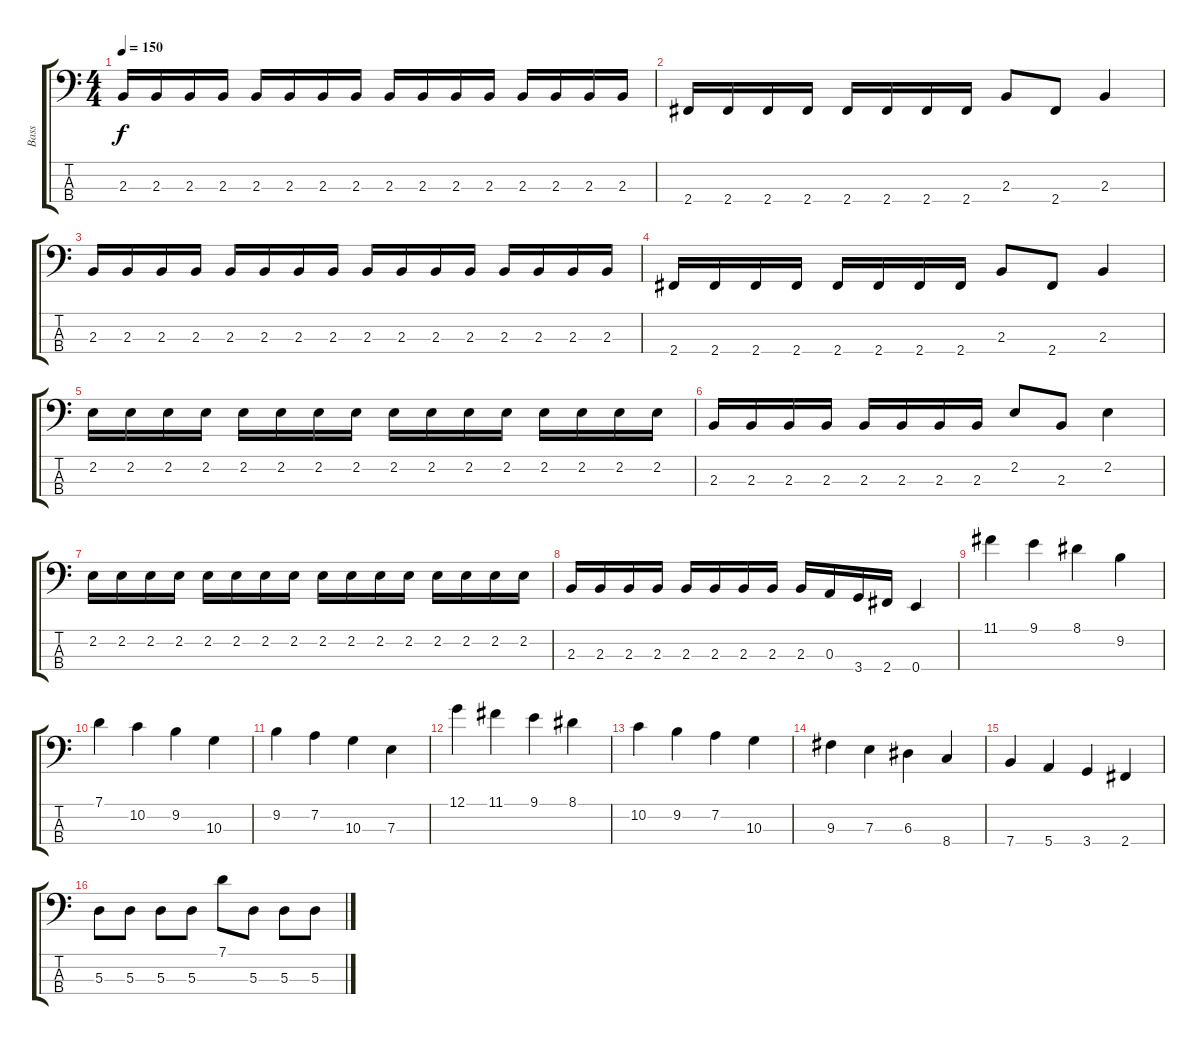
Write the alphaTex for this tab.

\track ("Bass" "Bass") {instrument electricbasspick}
\staff {score tabs}
\tuning (G2 D2 A1 E1) {hide}
\ts (4 4)
\tempo 150
\clef f4
\ks c
2.3.16{dy f} 2.3.16 2.3.16 2.3.16 2.3.16 2.3.16 2.3.16 2.3.16 2.3.16 2.3.16 2.3.16 2.3.16 2.3.16 2.3.16 2.3.16 2.3.16 |
2.4.16 2.4.16 2.4.16 2.4.16 2.4.16 2.4.16 2.4.16 2.4.16 2.3.8 2.4.8 2.3.4 |
2.3.16 2.3.16 2.3.16 2.3.16 2.3.16 2.3.16 2.3.16 2.3.16 2.3.16 2.3.16 2.3.16 2.3.16 2.3.16 2.3.16 2.3.16 2.3.16 |
2.4.16 2.4.16 2.4.16 2.4.16 2.4.16 2.4.16 2.4.16 2.4.16 2.3.8 2.4.8 2.3.4 |
2.2.16 2.2.16 2.2.16 2.2.16 2.2.16 2.2.16 2.2.16 2.2.16 2.2.16 2.2.16 2.2.16 2.2.16 2.2.16 2.2.16 2.2.16 2.2.16 |
2.3.16 2.3.16 2.3.16 2.3.16 2.3.16 2.3.16 2.3.16 2.3.16 2.2.8 2.3.8 2.2.4 |
2.2.16 2.2.16 2.2.16 2.2.16 2.2.16 2.2.16 2.2.16 2.2.16 2.2.16 2.2.16 2.2.16 2.2.16 2.2.16 2.2.16 2.2.16 2.2.16 |
2.3.16 2.3.16 2.3.16 2.3.16 2.3.16 2.3.16 2.3.16 2.3.16 2.3.16 0.3.16 3.4.16 2.4.16 0.4.4 |
11.1.4 9.1.4 8.1.4 9.2.4 |
7.1.4 10.2.4 9.2.4 10.3.4 |
9.2.4 7.2.4 10.3.4 7.3.4 |
12.1.4 11.1.4 9.1.4 8.1.4 |
10.2.4 9.2.4 7.2.4 10.3.4 |
9.3.4 7.3.4 6.3.4 8.4.4 |
7.4.4 5.4.4 3.4.4 2.4.4 |
5.3.8 5.3.8 5.3.8 5.3.8 7.1.8 5.3.8 5.3.8 5.3.8
